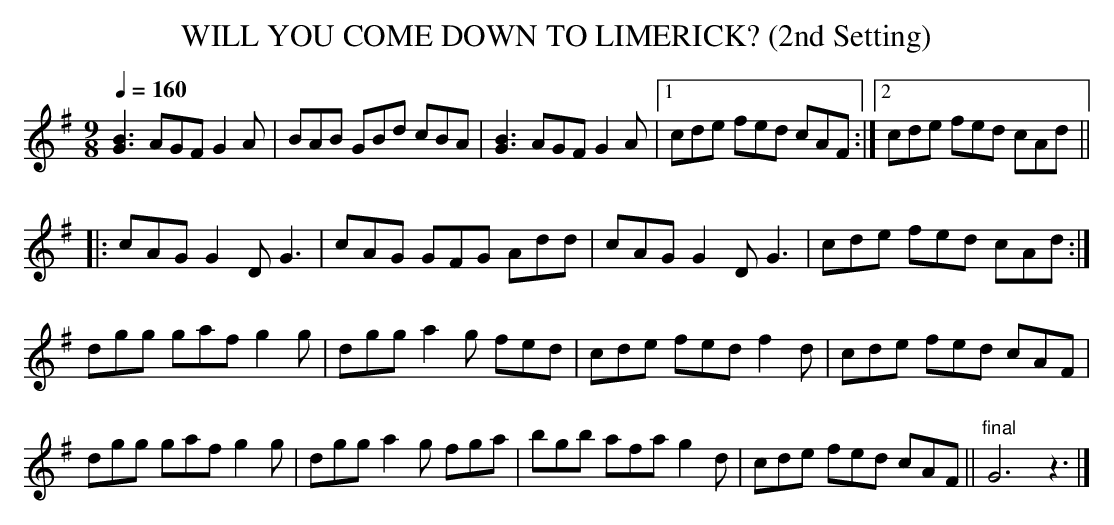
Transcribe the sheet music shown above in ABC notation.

X:1
T:WILL YOU COME DOWN TO LIMERICK? (2nd Setting)
you can play either note of the double stop in mm. 1 & 3.
Q:1/4=160
M:9/8
L:1/8
K:G
[G3B3]AGF G2A|BAB GBd cBA|[G3B3]AGF G2A|\
[1 cde fed cAF:|2 cde fed cAd||
|:cAG G2D G3|cAG GFG Add|cAG G2D G3|cde fed cAd:|
dgg gaf g2g|dgg a2g fed|cde fed f2d|cde fed cAF|
dgg gaf g2g|dgg a2g fga|bgb afa g2d|cde fed cAF||\
"final" G6z3|]
